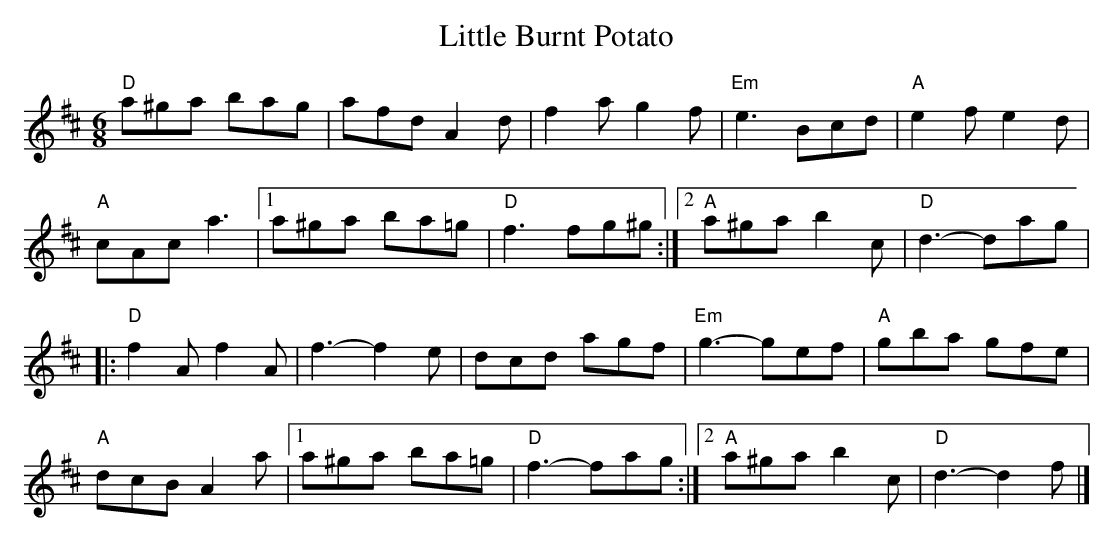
X:1
T: Little Burnt Potato
M: 6/8
K: D
"D"a^ga bag | afd A2d | f2a g2f | "Em"e3 Bcd | "A"e2f e2d |
"A"cAc a3 |1 a^ga ba=g | "D"f3 fg^g :|2 "A"a^ga b2c | "D"d3- dag |
|:"D"f2A f2A | f3- f2e | dcd agf | "Em"g3- gef | "A"gba gfe |
"A"dcB A2a |1 a^ga ba=g | "D"f3- fag :|2 "A"a^ga b2c | "D"d3- d2f |]
